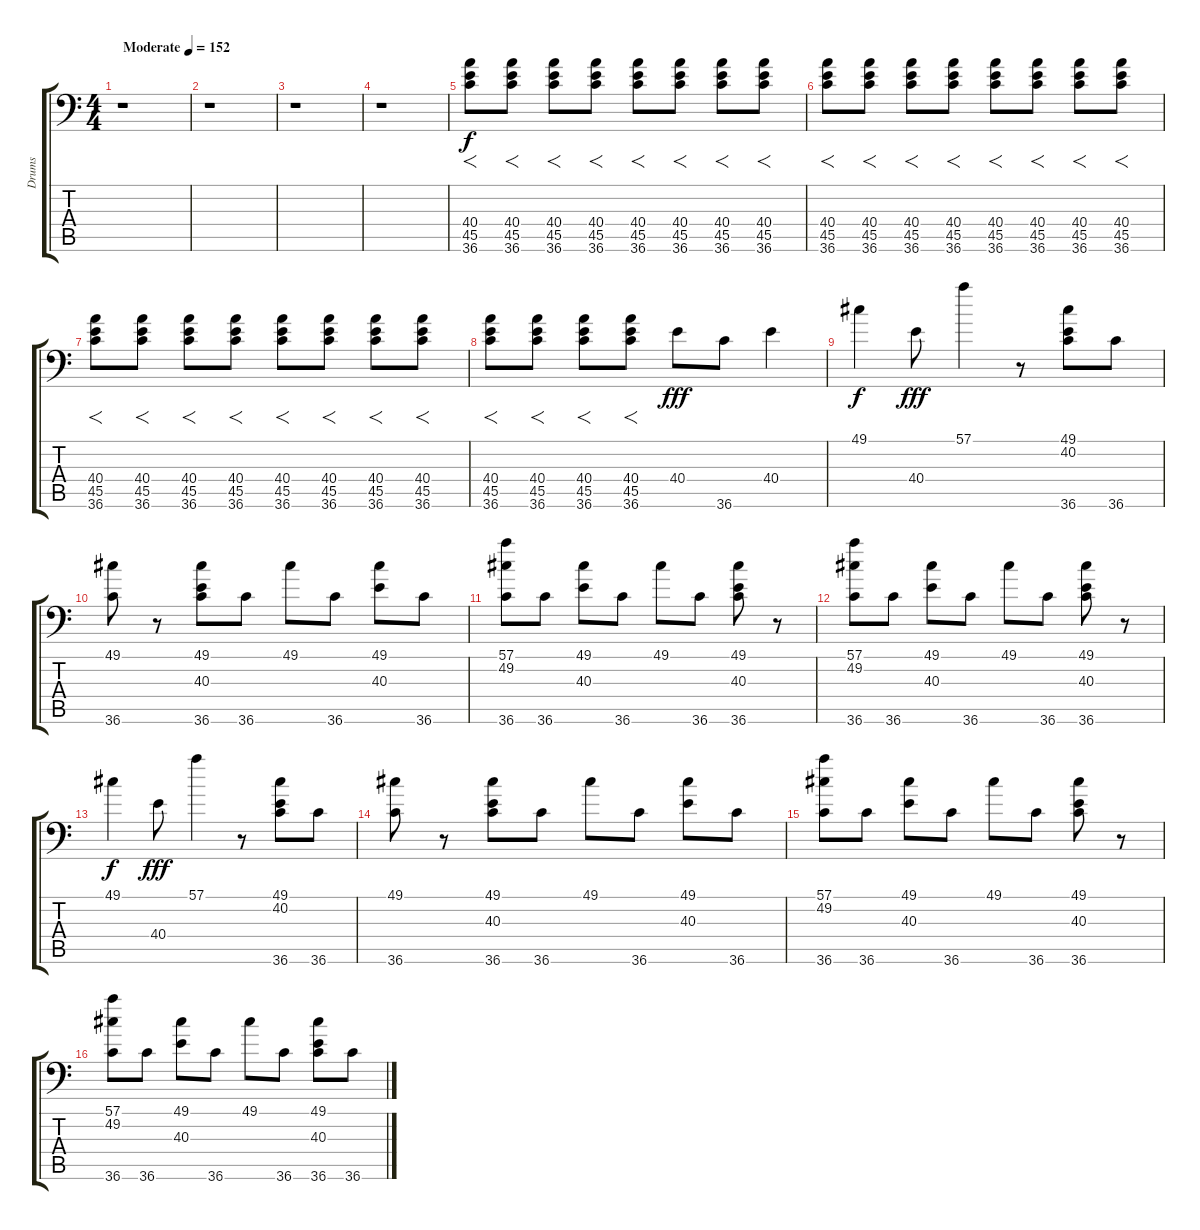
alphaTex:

\track ("Drums" "Drums") {instrument acousticgrandpiano}
\staff {score tabs}
\tuning (C-1 C-1 C-1 C-1 C-1 C-1) {hide}
\ts (4 4)
\tempo (152 "Moderate")
\clef f4
\ks c
r.1{dy f instrument acousticgrandpiano} |
r.1 |
r.1 |
r.1 |
(40.4 45.5 36.6).8{f} (40.4 45.5 36.6).8{f} (40.4 45.5 36.6).8{f} (40.4 45.5 36.6).8{f} (40.4 45.5 36.6).8{f} (40.4 45.5 36.6).8{f} (40.4 45.5 36.6).8{f} (40.4 45.5 36.6).8{f} |
(40.4 45.5 36.6).8{f} (40.4 45.5 36.6).8{f} (40.4 45.5 36.6).8{f} (40.4 45.5 36.6).8{f} (40.4 45.5 36.6).8{f} (40.4 45.5 36.6).8{f} (40.4 45.5 36.6).8{f} (40.4 45.5 36.6).8{f} |
(40.4 45.5 36.6).8{f} (40.4 45.5 36.6).8{f} (40.4 45.5 36.6).8{f} (40.4 45.5 36.6).8{f} (40.4 45.5 36.6).8{f} (40.4 45.5 36.6).8{f} (40.4 45.5 36.6).8{f} (40.4 45.5 36.6).8{f} |
(40.4 45.5 36.6).8{f} (40.4 45.5 36.6).8{f} (40.4 45.5 36.6).8{f} (40.4 45.5 36.6).8{f} 40.4.8{dy fff} 36.6.8 40.4.4 |
49.1.4{dy f} 40.4.8{dy fff} 57.1.4 r.8 (49.1 40.2 36.6).8 36.6.8 |
(49.1 36.6).8 r.8 (49.1 40.3 36.6).8 36.6.8 49.1.8 36.6.8 (49.1 40.3).8 36.6.8 |
(57.1 49.2 36.6).8 36.6.8 (49.1 40.3).8 36.6.8 49.1.8 36.6.8 (49.1 40.3 36.6).8 r.8 |
(57.1 49.2 36.6).8 36.6.8 (49.1 40.3).8 36.6.8 49.1.8 36.6.8 (49.1 40.3 36.6).8 r.8 |
49.1.4{dy f} 40.4.8{dy fff} 57.1.4 r.8 (49.1 40.2 36.6).8 36.6.8 |
(49.1 36.6).8 r.8 (49.1 40.3 36.6).8 36.6.8 49.1.8 36.6.8 (49.1 40.3).8 36.6.8 |
(57.1 49.2 36.6).8 36.6.8 (49.1 40.3).8 36.6.8 49.1.8 36.6.8 (49.1 40.3 36.6).8 r.8 |
(57.1 49.2 36.6).8 36.6.8 (49.1 40.3).8 36.6.8 49.1.8 36.6.8 (49.1 40.3 36.6).8 36.6.8
